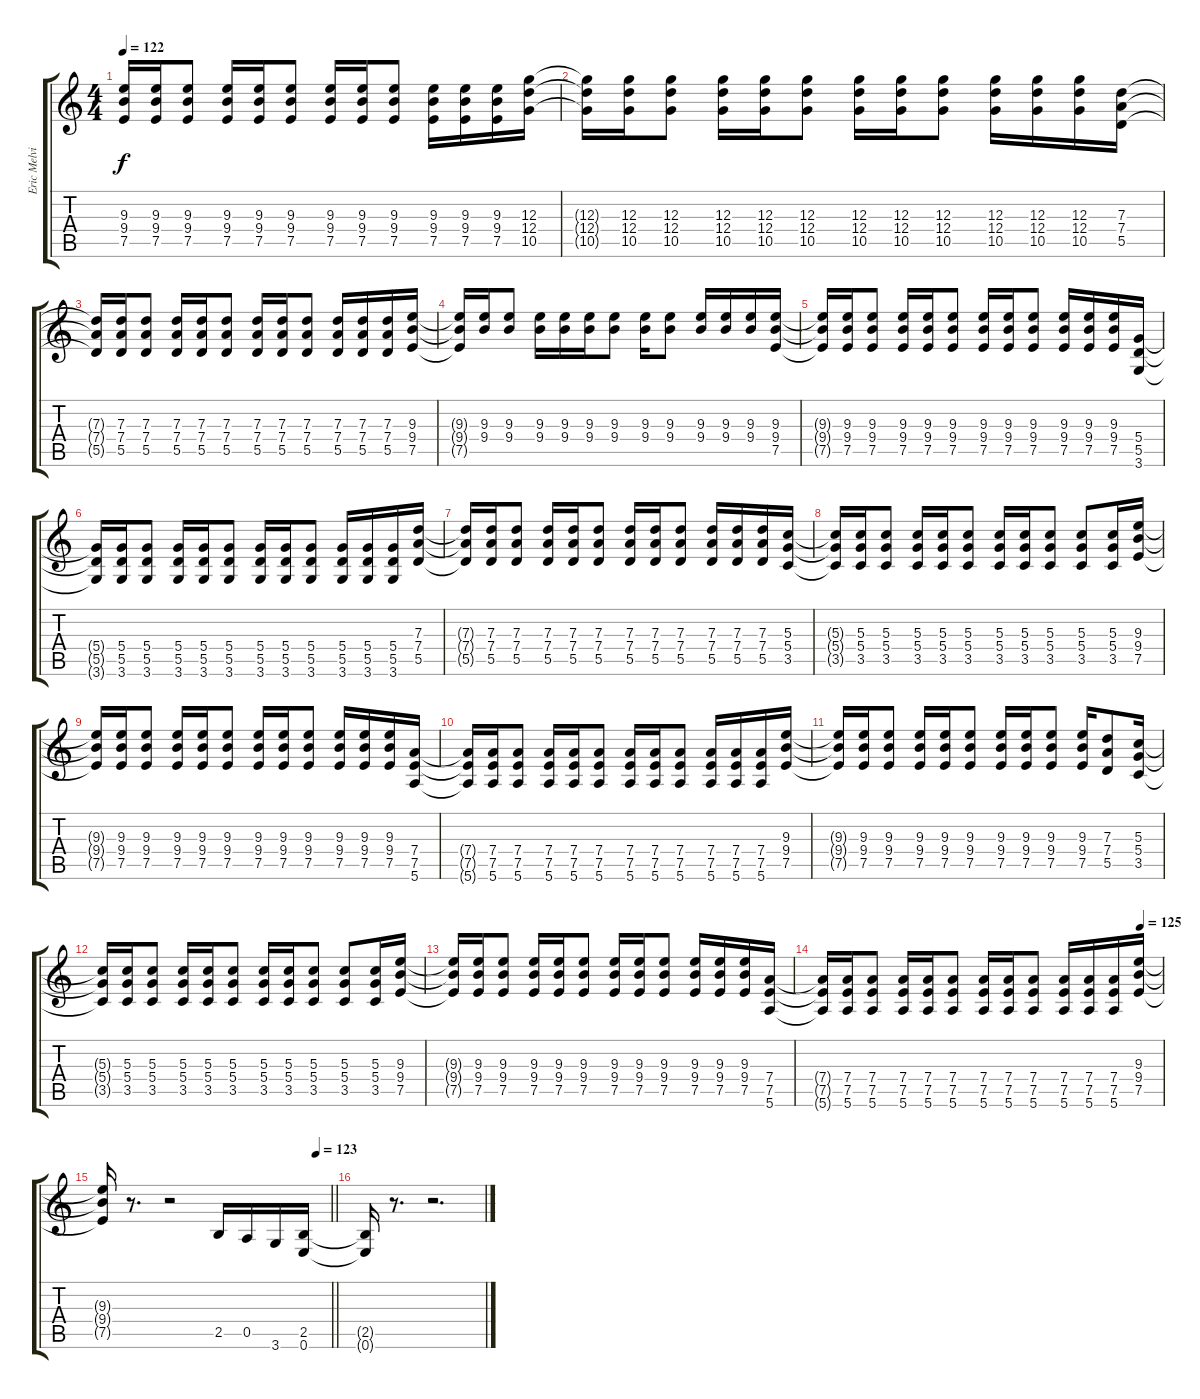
\track ("Eric Melvin" "Eric Melvi") {instrument distortionguitar}
\staff {score tabs}
\tuning (E4 B3 G3 D3 A2 E2) {hide}
\ts (4 4)
\section ("" "")
\tempo 122
\clef g2
\ks c
(9.3 9.4 7.5).16{dy f} (9.3 9.4 7.5).16 (9.3 9.4 7.5).8 (9.3 9.4 7.5).16 (9.3 9.4 7.5).16 (9.3 9.4 7.5).8 (9.3 9.4 7.5).16 (9.3 9.4 7.5).16 (9.3 9.4 7.5).8 (9.3 9.4 7.5).16 (9.3 9.4 7.5).16 (9.3 9.4 7.5).16 (12.3 12.4 10.5).16 |
(12.3{t} 12.4{t} 10.5{t}).16 (12.3 12.4 10.5).16 (12.3 12.4 10.5).8 (12.3 12.4 10.5).16 (12.3 12.4 10.5).16 (12.3 12.4 10.5).8 (12.3 12.4 10.5).16 (12.3 12.4 10.5).16 (12.3 12.4 10.5).8 (12.3 12.4 10.5).16 (12.3 12.4 10.5).16 (12.3 12.4 10.5).16 (7.3 7.4 5.5).16 |
(7.3{t} 7.4{t} 5.5{t}).16 (7.3 7.4 5.5).16 (7.3 7.4 5.5).8 (7.3 7.4 5.5).16 (7.3 7.4 5.5).16 (7.3 7.4 5.5).8 (7.3 7.4 5.5).16 (7.3 7.4 5.5).16 (7.3 7.4 5.5).8 (7.3 7.4 5.5).16 (7.3 7.4 5.5).16 (7.3 7.4 5.5).16 (9.3 9.4 7.5).16 |
(9.3{t} 9.4{t} 7.5{t}).16 (9.3 9.4).16 (9.3 9.4).8 (9.3 9.4).16 (9.3 9.4).16 (9.3 9.4).16 (9.3 9.4).8 (9.3 9.4).16 (9.3 9.4).8 (9.3 9.4).16 (9.3 9.4).16 (9.3 9.4).16 (9.3 9.4 7.5).16 |
(9.3{t} 9.4{t} 7.5{t}).16 (9.3 9.4 7.5).16 (9.3 9.4 7.5).8 (9.3 9.4 7.5).16 (9.3 9.4 7.5).16 (9.3 9.4 7.5).8 (9.3 9.4 7.5).16 (9.3 9.4 7.5).16 (9.3 9.4 7.5).8 (9.3 9.4 7.5).16 (9.3 9.4 7.5).16 (9.3 9.4 7.5).16 (5.4 5.5 3.6).16 |
(5.4{t} 5.5{t} 3.6{t}).16 (5.4 5.5 3.6).16 (5.4 5.5 3.6).8 (5.4 5.5 3.6).16 (5.4 5.5 3.6).16 (5.4 5.5 3.6).8 (5.4 5.5 3.6).16 (5.4 5.5 3.6).16 (5.4 5.5 3.6).8 (5.4 5.5 3.6).16 (5.4 5.5 3.6).16 (5.4 5.5 3.6).16 (7.3 7.4 5.5).16 |
(7.3{t} 7.4{t} 5.5{t}).16 (7.3 7.4 5.5).16 (7.3 7.4 5.5).8 (7.3 7.4 5.5).16 (7.3 7.4 5.5).16 (7.3 7.4 5.5).8 (7.3 7.4 5.5).16 (7.3 7.4 5.5).16 (7.3 7.4 5.5).8 (7.3 7.4 5.5).16 (7.3 7.4 5.5).16 (7.3 7.4 5.5).16 (5.3 5.4 3.5).16 |
(5.3{t} 5.4{t} 3.5{t}).16 (5.3 5.4 3.5).16 (5.3 5.4 3.5).8 (5.3 5.4 3.5).16 (5.3 5.4 3.5).16 (5.3 5.4 3.5).8 (5.3 5.4 3.5).16 (5.3 5.4 3.5).16 (5.3 5.4 3.5).8 (5.3 5.4 3.5).8 (5.3 5.4 3.5).16 (9.3 9.4 7.5).16 |
(9.3{t} 9.4{t} 7.5{t}).16 (9.3 9.4 7.5).16 (9.3 9.4 7.5).8 (9.3 9.4 7.5).16 (9.3 9.4 7.5).16 (9.3 9.4 7.5).8 (9.3 9.4 7.5).16 (9.3 9.4 7.5).16 (9.3 9.4 7.5).8 (9.3 9.4 7.5).16 (9.3 9.4 7.5).16 (9.3 9.4 7.5).16 (7.4 7.5 5.6).16 |
(7.4{t} 7.5{t} 5.6{t}).16 (7.4 7.5 5.6).16 (7.4 7.5 5.6).8 (7.4 7.5 5.6).16 (7.4 7.5 5.6).16 (7.4 7.5 5.6).8 (7.4 7.5 5.6).16 (7.4 7.5 5.6).16 (7.4 7.5 5.6).8 (7.4 7.5 5.6).16 (7.4 7.5 5.6).16 (7.4 7.5 5.6).16 (9.3 9.4 7.5).16 |
(9.3{t} 9.4{t} 7.5{t}).16 (9.3 9.4 7.5).16 (9.3 9.4 7.5).8 (9.3 9.4 7.5).16 (9.3 9.4 7.5).16 (9.3 9.4 7.5).8 (9.3 9.4 7.5).16 (9.3 9.4 7.5).16 (9.3 9.4 7.5).8 (9.3 9.4 7.5).16 (7.3 7.4 5.5).8 (5.3 5.4 3.5).16 |
(5.3{t} 5.4{t} 3.5{t}).16 (5.3 5.4 3.5).16 (5.3 5.4 3.5).8 (5.3 5.4 3.5).16 (5.3 5.4 3.5).16 (5.3 5.4 3.5).8 (5.3 5.4 3.5).16 (5.3 5.4 3.5).16 (5.3 5.4 3.5).8 (5.3 5.4 3.5).8 (5.3 5.4 3.5).16 (9.3 9.4 7.5).16 |
(9.3{t} 9.4{t} 7.5{t}).16 (9.3 9.4 7.5).16 (9.3 9.4 7.5).8 (9.3 9.4 7.5).16 (9.3 9.4 7.5).16 (9.3 9.4 7.5).8 (9.3 9.4 7.5).16 (9.3 9.4 7.5).16 (9.3 9.4 7.5).8 (9.3 9.4 7.5).16 (9.3 9.4 7.5).16 (9.3 9.4 7.5).16 (7.4 7.5 5.6).16 |
\tempo (125 0.9375)
(7.4{t} 7.5{t} 5.6{t}).16 (7.4 7.5 5.6).16 (7.4 7.5 5.6).8 (7.4 7.5 5.6).16 (7.4 7.5 5.6).16 (7.4 7.5 5.6).8 (7.4 7.5 5.6).16 (7.4 7.5 5.6).16 (7.4 7.5 5.6).8 (7.4 7.5 5.6).16 (7.4 7.5 5.6).16 (7.4 7.5 5.6).16 (9.3 9.4 7.5).16 |
\tempo (123 0.9375)
\barLineRight lightlight
(9.3{t} 9.4{t} 7.5{t}).16 r.8{d} r.2 2.5.16 0.5.16 3.6.16 (2.5 0.6).16 |
\section ("" "")
(2.5{t} 0.6{t}).16 r.8{d} r.2{d}
